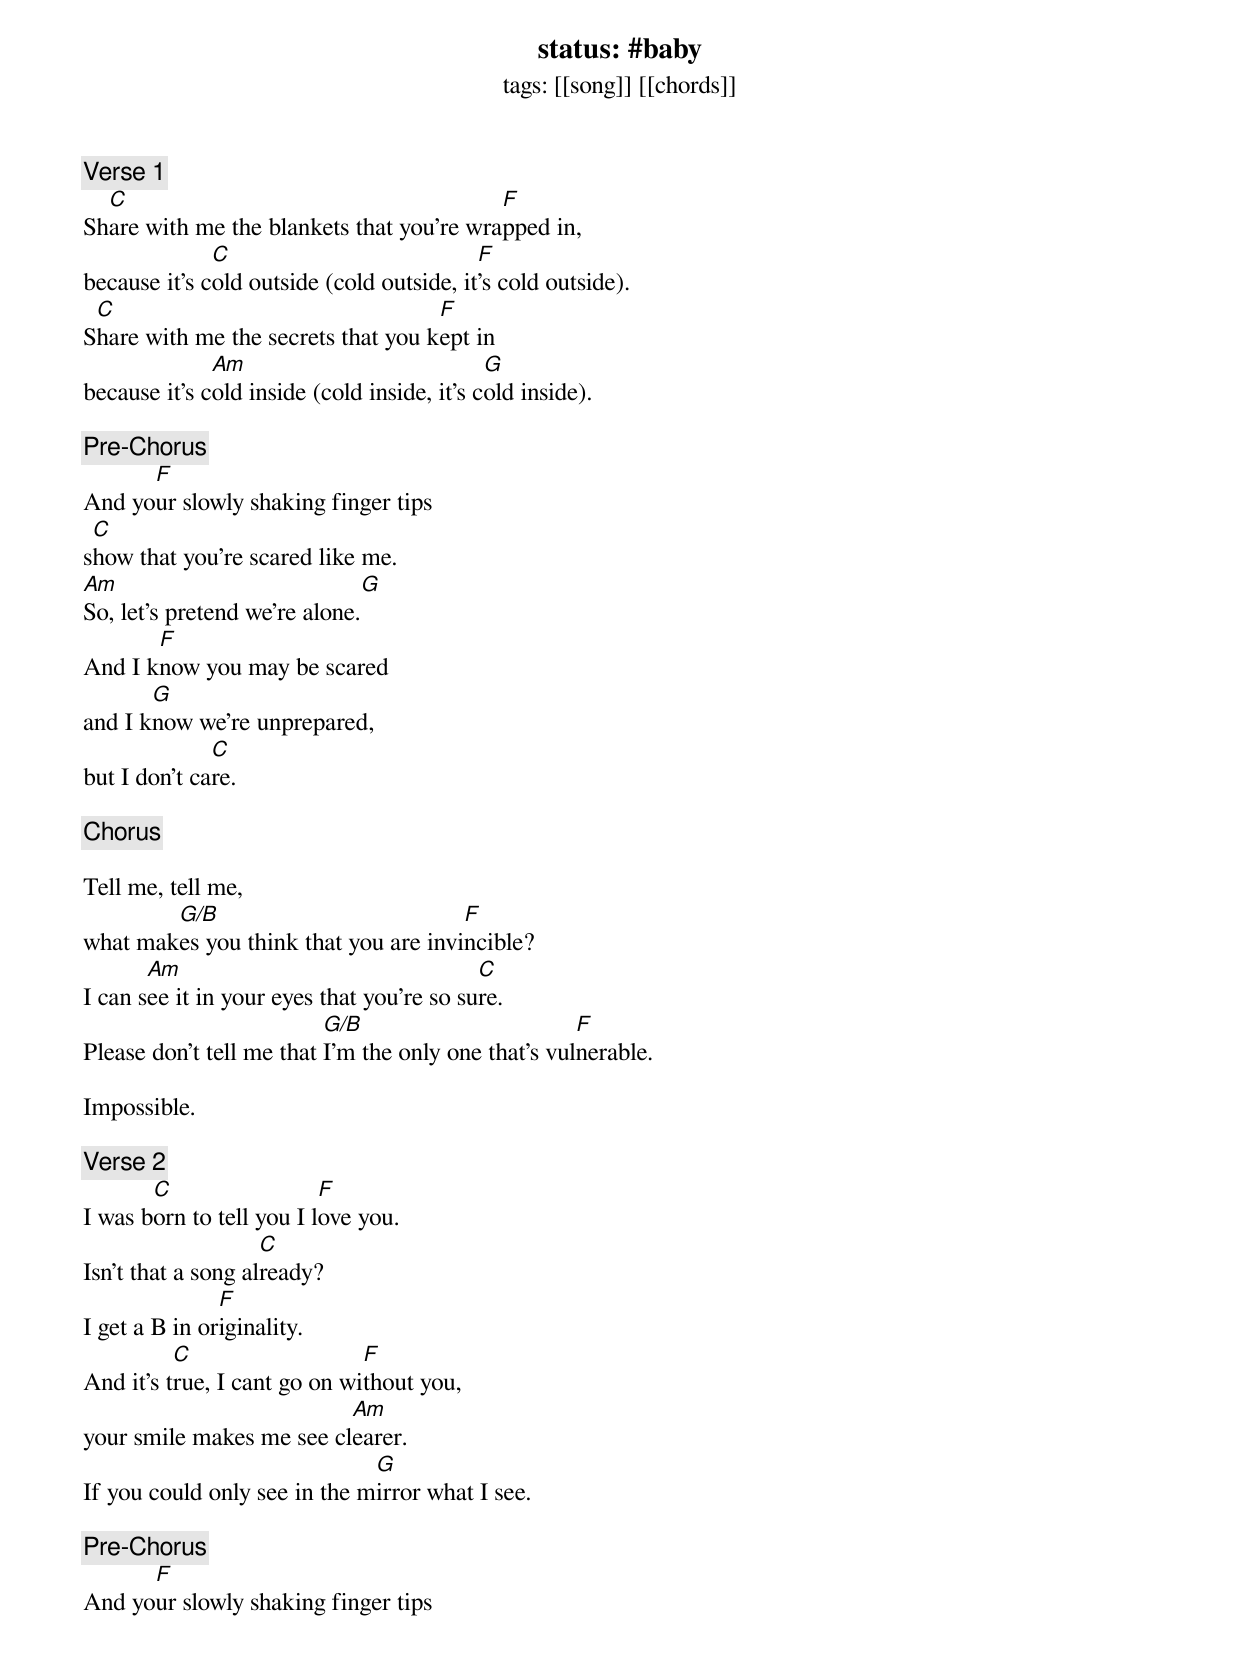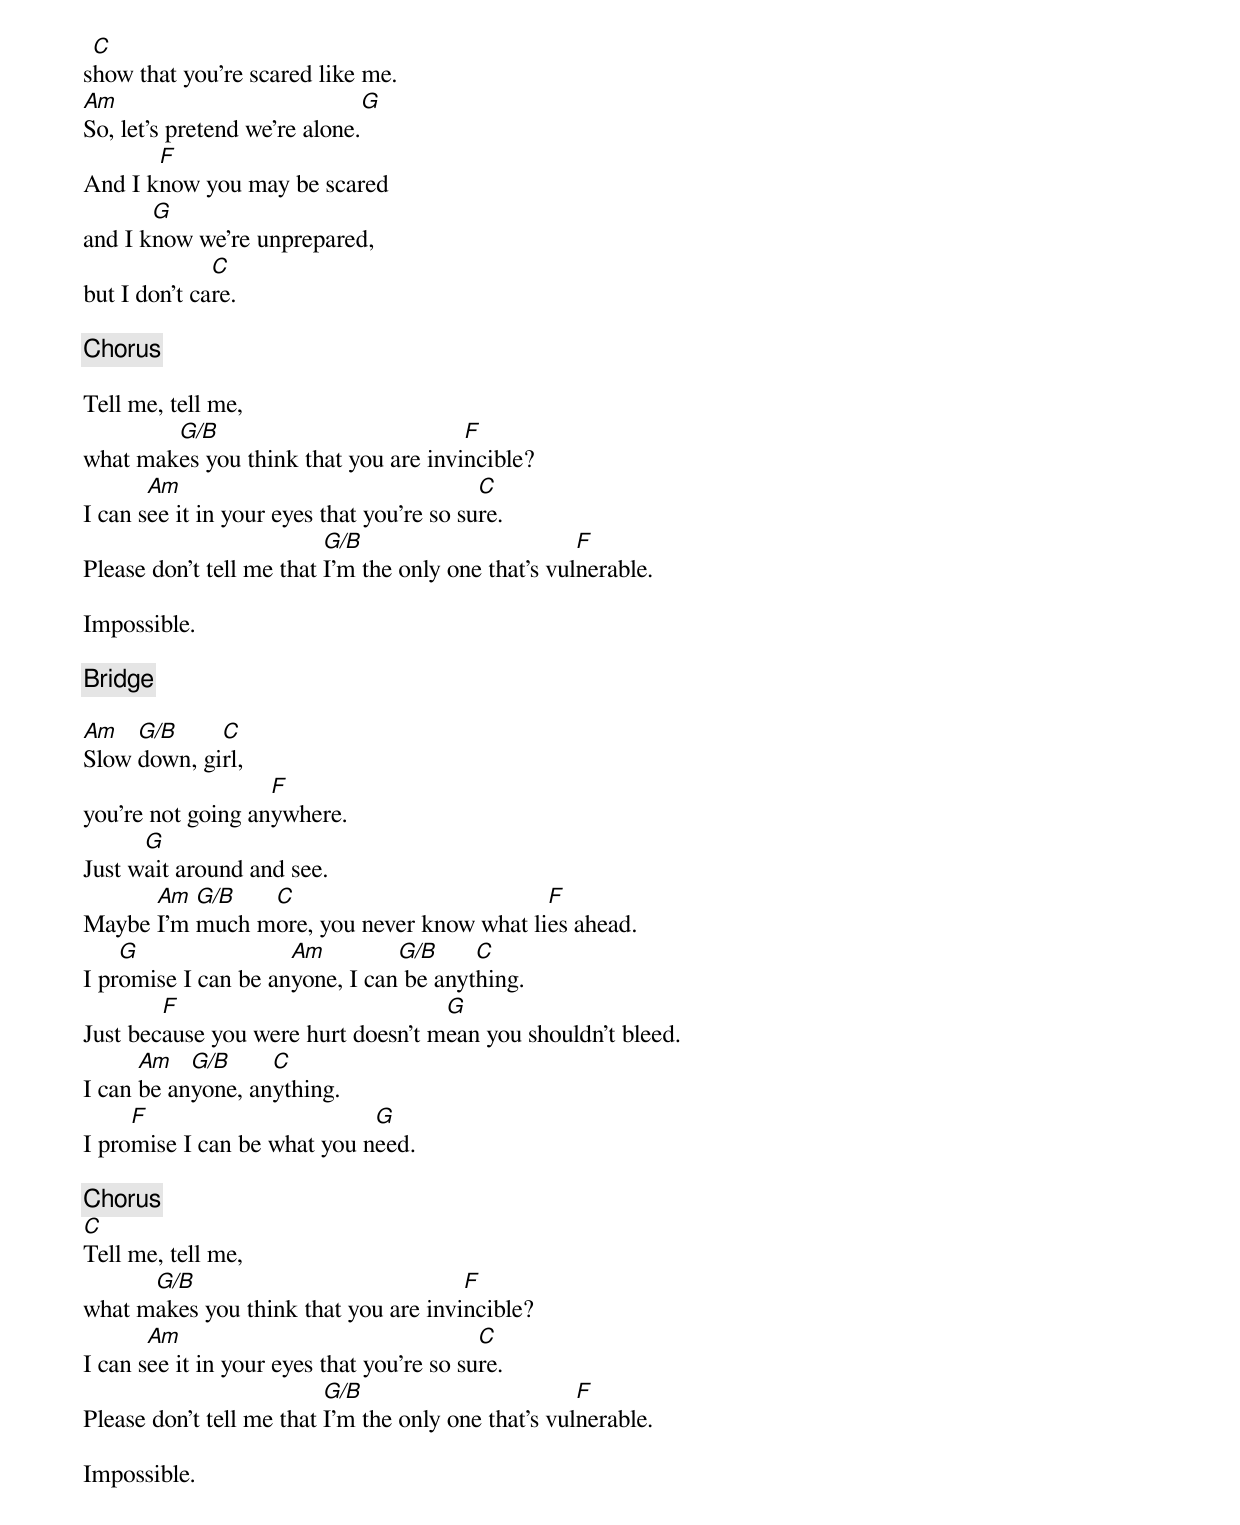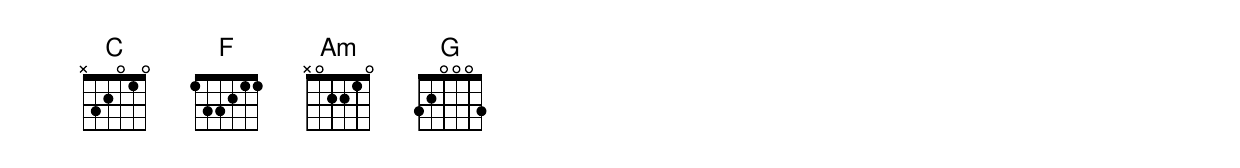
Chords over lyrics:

status: #baby
tags: [[song]] [[chords]]

[Verse 1]
  C                                       F
Share with me the blankets that you're wrapped in,
              C                            F
because it's cold outside (cold outside, it's cold outside).
 C                                  F
Share with me the secrets that you kept in
              Am                             G
because it's cold inside (cold inside, it's cold inside).

[Pre-Chorus]
      F
And your slowly shaking finger tips
 C
show that you're scared like me.
Am                              G
So, let's pretend we're alone.
       F
And I know you may be scared
       G
and I know we're unprepared,
              C
but I don't care.

[Chorus]

Tell me, tell me,
        G/B                           F
what makes you think that you are invincible?
       Am                                  C
I can see it in your eyes that you're so sure.
                          G/B                        F
Please don't tell me that I'm the only one that's vulnerable.

Impossible.

[Verse 2]
       C                  F
I was born to tell you I love you.
                    C
Isn't that a song already?
               F
I get a B in originality.
          C                   F
And it's true, I cant go on without you,
                          Am
your smile makes me see clearer.
                              G
If you could only see in the mirror what I see.

[Pre-Chorus]
      F
And your slowly shaking finger tips
 C
show that you're scared like me.
Am                              G
So, let's pretend we're alone.
       F
And I know you may be scared
       G
and I know we're unprepared,
              C
but I don't care.

[Chorus]

Tell me, tell me,
        G/B                           F
what makes you think that you are invincible?
       Am                                  C
I can see it in your eyes that you're so sure.
                          G/B                        F
Please don't tell me that I'm the only one that's vulnerable.

Impossible.

[Bridge]

Am   G/B     C
Slow down, girl,
                   F
you're not going anywhere.
      G
Just wait around and see.
      Am  G/B   C                          F
Maybe I'm much more, you never know what lies ahead.
    G                Am         G/B     C
I promise I can be anyone, I can be anything.
        F                           G
Just because you were hurt doesn't mean you shouldn't bleed.
      Am   G/B     C
I can be anyone, anything.
     F                       G
I promise I can be what you need.

[Chorus]
C
Tell me, tell me,
      G/B                             F
what makes you think that you are invincible?
       Am                                  C
I can see it in your eyes that you're so sure.
                          G/B                        F
Please don't tell me that I'm the only one that's vulnerable.

Impossible.
